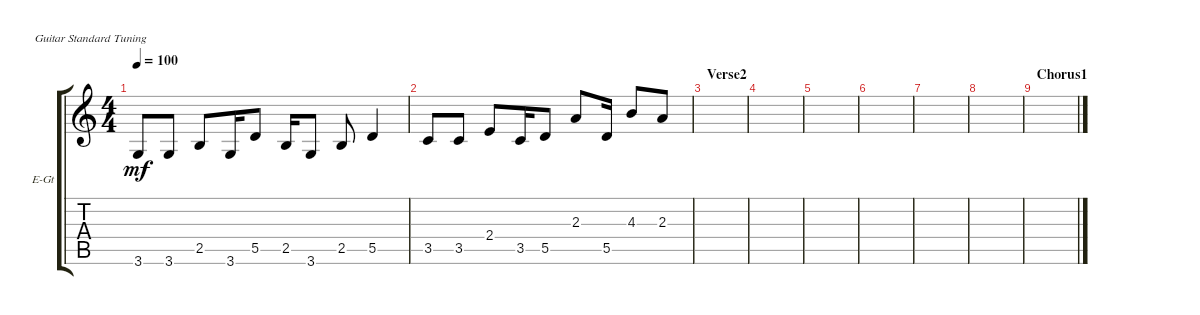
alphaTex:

\defaultSystemsLayout 4
\bracketExtendMode groupsimilarinstruments
\firstSystemTrackNameOrientation horizontal
\otherSystemsTrackNameOrientation horizontal
\track ("Intro & Outro" "E-Gt") {instrument electricguitarclean}
\staff {score tabs}
\tuning (E4 B3 G3 D3 A2 E2)
\ts (4 4)
\tempo 100
\clef g2
\ks c
3.6.8{dy mf} 3.6.8 2.5.8 3.6.16 5.5.8 2.5.16 3.6.8 2.5.8 5.5.4 |
3.5.8 3.5.8 2.4.8 3.5.16 5.5.8 2.3.8 5.5.16 4.3.8 2.3.8 |
\section ("" "Verse2")
|
|
|
|
|
|
\section ("" "Chorus1")
